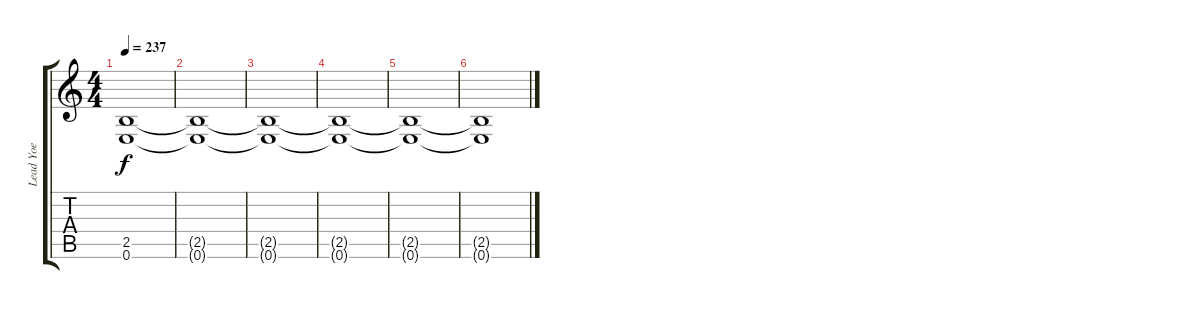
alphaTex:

\track ("Lead Yoe" "Lead Yoe") {instrument overdrivenguitar}
\staff {score tabs}
\tuning (E4 B3 G3 D3 A2 E2) {hide}
\ts (4 4)
\tempo 237
\clef g2
\ks c
(2.5 0.6).1{dy f} |
(2.5{t} 0.6{t}).1 |
(2.5{t} 0.6{t}).1{volume 0} |
(2.5{t} 0.6{t}).1 |
(2.5{t} 0.6{t}).1 |
(2.5{t} 0.6{t}).1
